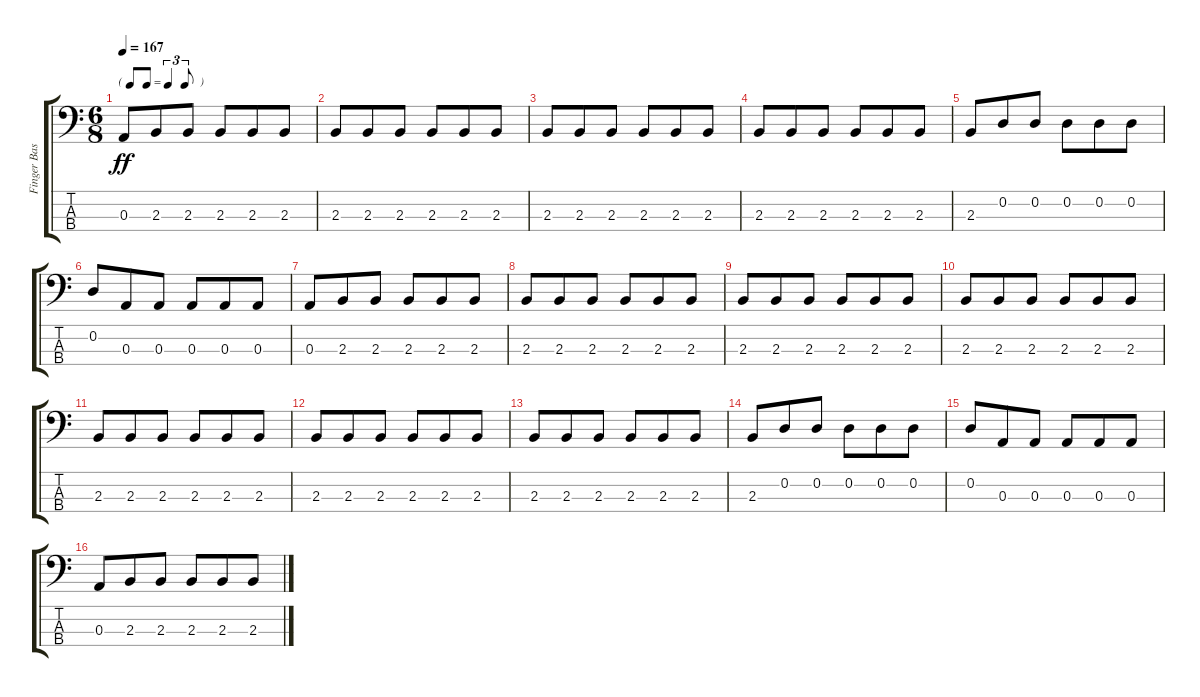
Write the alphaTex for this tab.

\track ("Finger Bass LC" "Finger Bas") {instrument electricbassfinger}
\staff {score tabs}
\tuning (G2 D2 A1 E1) {hide}
\ts (6 8)
\tf triplet8th
\tempo 167
\clef f4
\ks c
0.3.8{dy ff} 2.3.8 2.3.8 2.3.8 2.3.8 2.3.8 |
2.3.8 2.3.8 2.3.8 2.3.8 2.3.8 2.3.8 |
2.3.8 2.3.8 2.3.8 2.3.8 2.3.8 2.3.8 |
2.3.8 2.3.8 2.3.8 2.3.8 2.3.8 2.3.8 |
2.3.8 0.2.8 0.2.8 0.2.8 0.2.8 0.2.8 |
0.2.8 0.3.8 0.3.8 0.3.8 0.3.8 0.3.8 |
0.3.8 2.3.8 2.3.8 2.3.8 2.3.8 2.3.8 |
2.3.8 2.3.8 2.3.8 2.3.8 2.3.8 2.3.8 |
2.3.8 2.3.8 2.3.8 2.3.8 2.3.8 2.3.8 |
2.3.8 2.3.8 2.3.8 2.3.8 2.3.8 2.3.8 |
2.3.8 2.3.8 2.3.8 2.3.8 2.3.8 2.3.8 |
2.3.8 2.3.8 2.3.8 2.3.8 2.3.8 2.3.8 |
2.3.8 2.3.8 2.3.8 2.3.8 2.3.8 2.3.8 |
2.3.8 0.2.8 0.2.8 0.2.8 0.2.8 0.2.8 |
0.2.8 0.3.8 0.3.8 0.3.8 0.3.8 0.3.8 |
0.3.8 2.3.8 2.3.8 2.3.8 2.3.8 2.3.8
